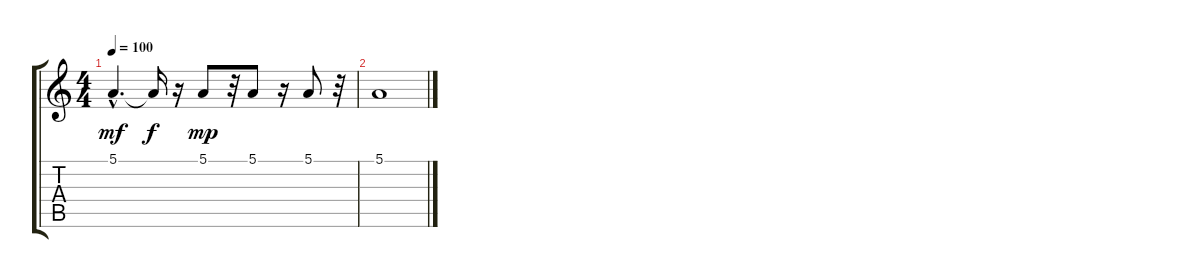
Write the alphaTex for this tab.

\track "" {instrument mutedtrumpet}
\staff {score tabs}
\tuning (E4 B3 G3 D3 A2 E2) {hide}
\ts (4 4)
\tempo 100
\clef g2
\ks c
5.1{hac}.4{d dy mf} 5.1{t}.16{dy f} r.16 5.1.8{dy mp} r.32 5.1.8 r.16 5.1.8 r.32 |
5.1.1
